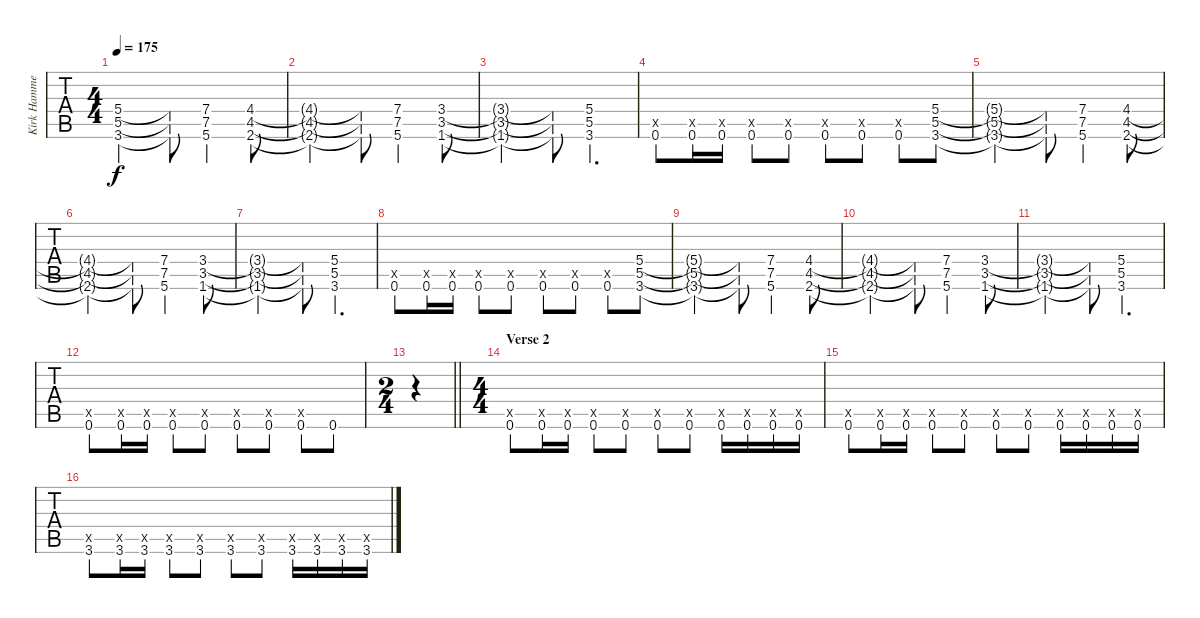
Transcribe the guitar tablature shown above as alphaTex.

\track ("Kirk Hammett" "Kirk Hamme") {instrument distortionguitar}
\staff {tabs}
\tuning (E4 B3 G3 D3 A2 E2) {hide}
\ts (4 4)
\tempo 175
\clef g2
\ks c
(5.4{t} 5.5{t} 3.6{t}).2{dy f} (5.4{t} 5.5{t} 3.6{t}).8 (7.4 7.5 5.6).4 (4.4 4.5 2.6).8 |
(4.4{t} 4.5{t} 2.6{t}).2 (4.4{t} 4.5{t} 2.6{t}).8 (7.4 7.5 5.6).4 (3.4 3.5 1.6).8 |
(3.4{t} 3.5{t} 1.6{t}).2 (3.4{t} 3.5{t} 1.6{t}).8 (5.4 5.5 3.6).4{d} |
(0.5{x} 0.6).8 (0.5{x} 0.6).16 (0.5{x} 0.6).16 (0.5{x} 0.6).8 (0.5{x} 0.6).8 (0.5{x} 0.6).8 (0.5{x} 0.6).8 (0.5{x} 0.6).8 (5.4 5.5 3.6).8 |
(5.4{t} 5.5{t} 3.6{t}).2 (5.4{t} 5.5{t} 3.6{t}).8 (7.4 7.5 5.6).4 (4.4 4.5 2.6).8 |
(4.4{t} 4.5{t} 2.6{t}).2 (4.4{t} 4.5{t} 2.6{t}).8 (7.4 7.5 5.6).4 (3.4 3.5 1.6).8 |
(3.4{t} 3.5{t} 1.6{t}).2 (3.4{t} 3.5{t} 1.6{t}).8 (5.4 5.5 3.6).4{d} |
(0.5{x} 0.6).8 (0.5{x} 0.6).16 (0.5{x} 0.6).16 (0.5{x} 0.6).8 (0.5{x} 0.6).8 (0.5{x} 0.6).8 (0.5{x} 0.6).8 (0.5{x} 0.6).8 (5.4 5.5 3.6).8 |
(5.4{t} 5.5{t} 3.6{t}).2 (5.4{t} 5.5{t} 3.6{t}).8 (7.4 7.5 5.6).4 (4.4 4.5 2.6).8 |
(4.4{t} 4.5{t} 2.6{t}).2 (4.4{t} 4.5{t} 2.6{t}).8 (7.4 7.5 5.6).4 (3.4 3.5 1.6).8 |
(3.4{t} 3.5{t} 1.6{t}).2 (3.4{t} 3.5{t} 1.6{t}).8 (5.4 5.5 3.6).4{d} |
(0.5{x} 0.6).8 (0.5{x} 0.6).16 (0.5{x} 0.6).16 (0.5{x} 0.6).8 (0.5{x} 0.6).8 (0.5{x} 0.6).8 (0.5{x} 0.6).8 (0.5{x} 0.6).8 0.6.8 |
\ts (2 4)
\barLineRight lightlight
|
\ts (4 4)
\section ("" "Verse 2")
(0.5{x} 0.6).8 (0.5{x} 0.6).16 (0.5{x} 0.6).16 (0.5{x} 0.6).8 (0.5{x} 0.6).8 (0.5{x} 0.6).8 (0.5{x} 0.6).8 (0.5{x} 0.6).16 (0.5{x} 0.6).16 (0.5{x} 0.6).16 (0.5{x} 0.6).16 |
(0.5{x} 0.6).8 (0.5{x} 0.6).16 (0.5{x} 0.6).16 (0.5{x} 0.6).8 (0.5{x} 0.6).8 (0.5{x} 0.6).8 (0.5{x} 0.6).8 (0.5{x} 0.6).16 (0.5{x} 0.6).16 (0.5{x} 0.6).16 (0.5{x} 0.6).16 |
(0.5{x} 3.6).8 (0.5{x} 3.6).16 (0.5{x} 3.6).16 (0.5{x} 3.6).8 (0.5{x} 3.6).8 (0.5{x} 3.6).8 (0.5{x} 3.6).8 (0.5{x} 3.6).16 (0.5{x} 3.6).16 (0.5{x} 3.6).16 (0.5{x} 3.6).16
